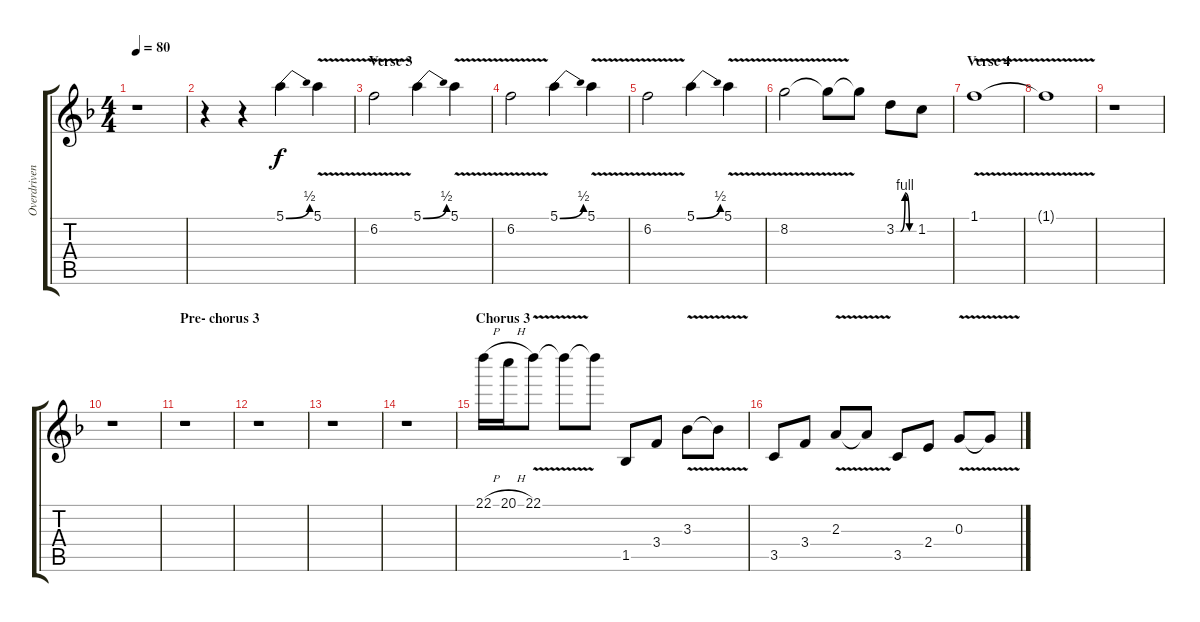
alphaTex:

\track ("Overdriven guitar 2" "Overdriven") {instrument overdrivenguitar}
\staff {score tabs}
\tuning (E4 B3 G3 D3 A2 E2) {hide}
\ts (4 4)
\tempo 80
\clef g2
\ks dminor
r.1{dy f} |
r.4 r.4 5.1{be (bend 0 0 60 2)}.4 5.1{v}.4 |
\section ("" "Verse 3")
6.2{v}.2 5.1{be (bend 0 0 60 2)}.4 5.1{v}.4 |
6.2{v}.2 5.1{be (bend 0 0 60 2)}.4 5.1{v}.4 |
6.2{v}.2 5.1{be (bend 0 0 60 2)}.4 5.1{v}.4 |
8.2{v}.2 8.2{t}.8 8.2{t}.8 3.2{be (custom 0 0 15 0 30 4 45 0 60 0)}.8 1.2.8 |
\section ("" "Verse 4")
1.1{v}.1 |
1.1{t}.1 |
r.1 |
r.1 |
\section ("" "Pre- chorus 3")
r.1 |
r.1 |
r.1 |
r.1 |
\section ("" "Chorus 3")
22.1{h}.16{volume 14 instrument overdrivenguitar} 20.1{h}.16 22.1{v}.8 22.1{t}.8 22.1{t}.8 1.5.8 3.4.8 3.3{v}.8 3.3{t}.8 |
3.5.8{volume 14 instrument overdrivenguitar} 3.4.8 2.3{v}.8 2.3{t}.8 3.5.8 2.4.8 0.3{v}.8 0.3{t}.8
